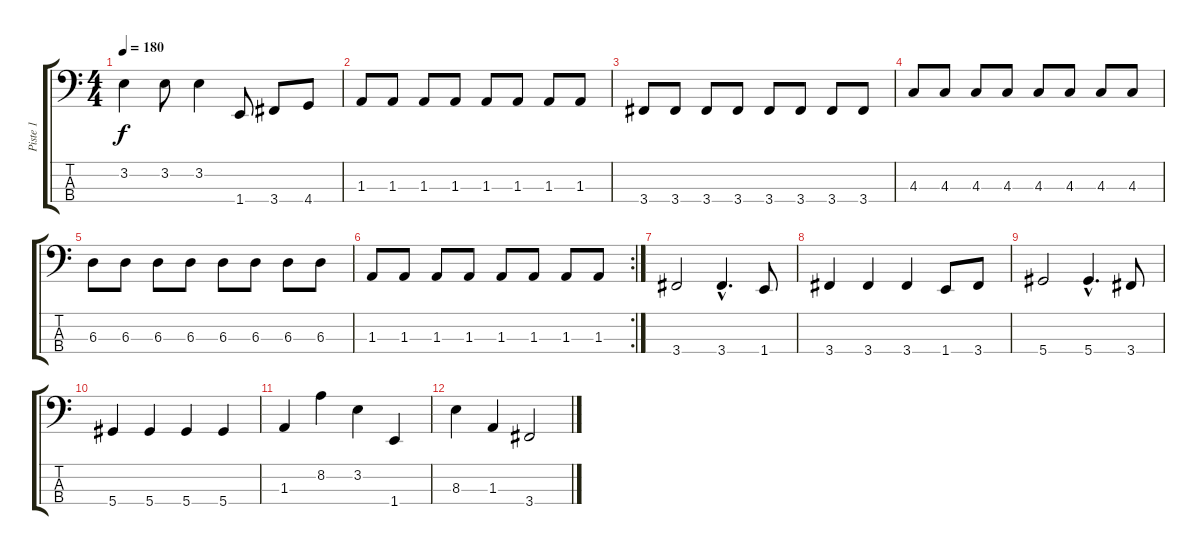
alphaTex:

\track ("Piste 1" "Piste 1") {instrument electricbasspick}
\staff {score tabs}
\tuning (Gb2 Db2 Ab1 Eb1) {hide}
\ts (4 4)
\tempo 180
\clef f4
\ks c
3.2.4{dy f} 3.2.8 3.2.4 1.4.8 3.4.8 4.4.8 |
1.3.8 1.3.8 1.3.8 1.3.8 1.3.8 1.3.8 1.3.8 1.3.8 |
3.4.8 3.4.8 3.4.8 3.4.8 3.4.8 3.4.8 3.4.8 3.4.8 |
4.3.8 4.3.8 4.3.8 4.3.8 4.3.8 4.3.8 4.3.8 4.3.8 |
6.3.8 6.3.8 6.3.8 6.3.8 6.3.8 6.3.8 6.3.8 6.3.8 |
\rc 2
1.3.8 1.3.8 1.3.8 1.3.8 1.3.8 1.3.8 1.3.8 1.3.8 |
3.4.2 3.4{hac}.4{d} 1.4.8 |
3.4.4 3.4.4 3.4.4 1.4.8 3.4.8 |
5.4.2 5.4{hac}.4{d} 3.4.8 |
5.4.4 5.4.4 5.4.4 5.4.4 |
1.3.4 8.2.4 3.2.4 1.4.4 |
8.3.4 1.3.4 3.4.2
